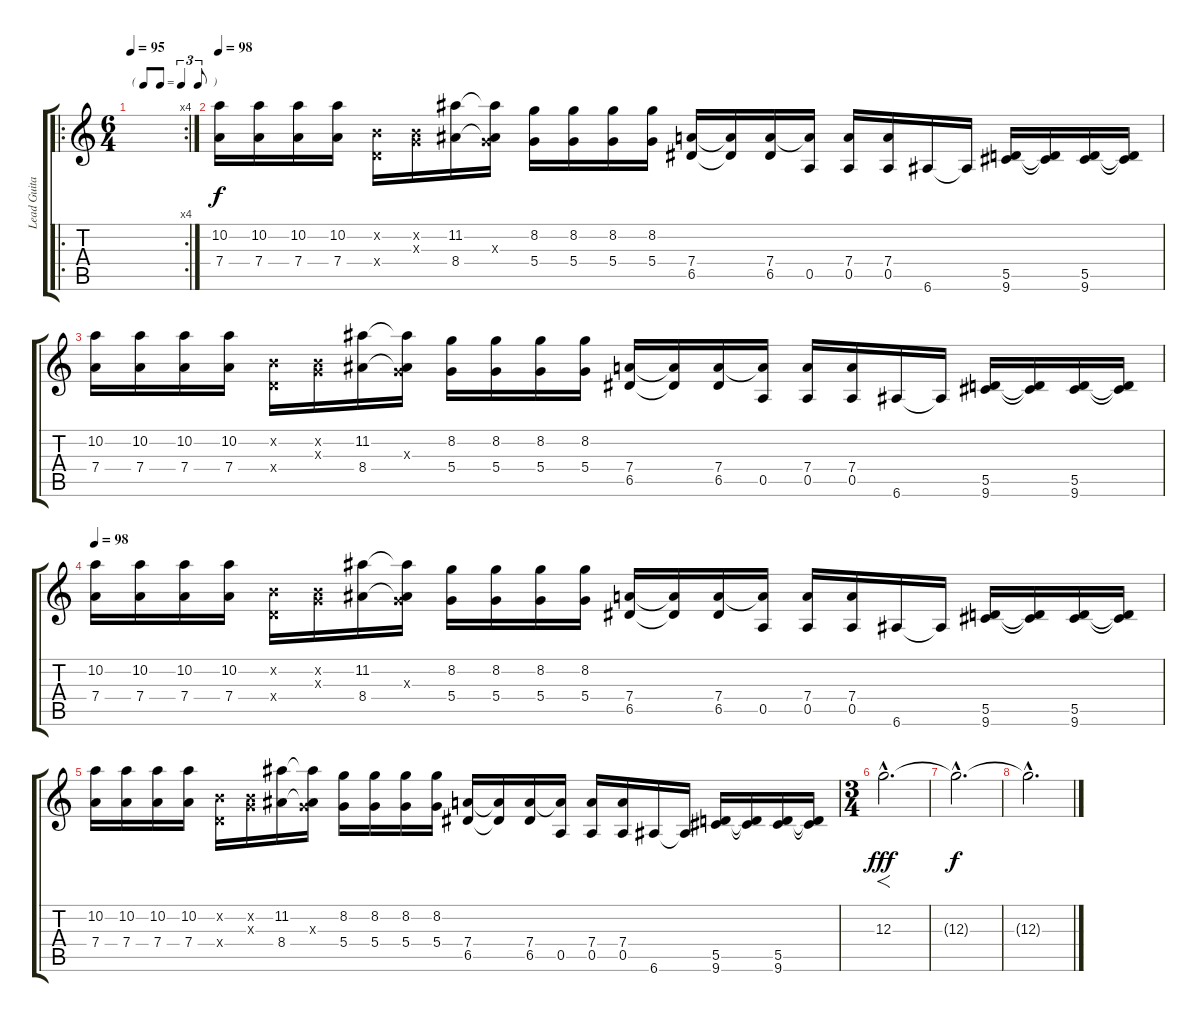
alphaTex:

\track ("Lead Guitar" "Lead Guita") {instrument overdrivenguitar}
\staff {score tabs}
\tuning (E4 B3 G3 D3 A2 E2) {hide}
\ro
\rc 4
\ts (6 4)
\tf triplet8th
\tempo 95
\clef g2
\ks c
|
\tempo 98
(10.2 7.4).16 (10.2 7.4).16 (10.2 7.4).16 (10.2 7.4).16 (0.2{x} 0.4{x}).16 (0.2{x} 0.3{x}).16 (11.2 8.4).16 (11.2{t} 0.3{x} 8.4{t}).16 (8.2 5.4).16 (8.2 5.4).16 (8.2 5.4).16 (8.2 5.4).16 (7.4 6.5).16 (7.4{t} 6.5{t}).16 (7.4 6.5).16 (7.4{t} 0.5).16 (7.4 0.5).16 (7.4 0.5).16 6.6.16 6.6{t}.16 (5.5 9.6).16 (5.5{t} 9.6{t}).16 (5.5 9.6).16 (5.5{t} 9.6{t}).16 |
(10.2 7.4).16 (10.2 7.4).16 (10.2 7.4).16 (10.2 7.4).16 (0.2{x} 0.4{x}).16 (0.2{x} 0.3{x}).16 (11.2 8.4).16 (11.2{t} 0.3{x} 8.4{t}).16 (8.2 5.4).16 (8.2 5.4).16 (8.2 5.4).16 (8.2 5.4).16 (7.4 6.5).16 (7.4{t} 6.5{t}).16 (7.4 6.5).16 (7.4{t} 0.5).16 (7.4 0.5).16 (7.4 0.5).16 6.6.16 6.6{t}.16 (5.5 9.6).16 (5.5{t} 9.6{t}).16 (5.5 9.6).16 (5.5{t} 9.6{t}).16 |
\tempo 98
(10.2 7.4).16 (10.2 7.4).16 (10.2 7.4).16 (10.2 7.4).16 (0.2{x} 0.4{x}).16 (0.2{x} 0.3{x}).16 (11.2 8.4).16 (11.2{t} 0.3{x} 8.4{t}).16 (8.2 5.4).16 (8.2 5.4).16 (8.2 5.4).16 (8.2 5.4).16 (7.4 6.5).16 (7.4{t} 6.5{t}).16 (7.4 6.5).16 (7.4{t} 0.5).16 (7.4 0.5).16 (7.4 0.5).16 6.6.16 6.6{t}.16 (5.5 9.6).16 (5.5{t} 9.6{t}).16 (5.5 9.6).16 (5.5{t} 9.6{t}).16 |
(10.2 7.4).16 (10.2 7.4).16 (10.2 7.4).16 (10.2 7.4).16 (0.2{x} 0.4{x}).16 (0.2{x} 0.3{x}).16 (11.2 8.4).16 (11.2{t} 0.3{x} 8.4{t}).16 (8.2 5.4).16 (8.2 5.4).16 (8.2 5.4).16 (8.2 5.4).16 (7.4 6.5).16 (7.4{t} 6.5{t}).16 (7.4 6.5).16 (7.4{t} 0.5).16 (7.4 0.5).16 (7.4 0.5).16 6.6.16 6.6{t}.16 (5.5 9.6).16 (5.5{t} 9.6{t}).16 (5.5 9.6).16 (5.5{t} 9.6{t}).16 |
\ts (3 4)
12.3{hac}.2{f d dy fff} |
12.3{hac t}.2{d dy f} |
12.3{hac t}.2{d volume 16 balance 16}
